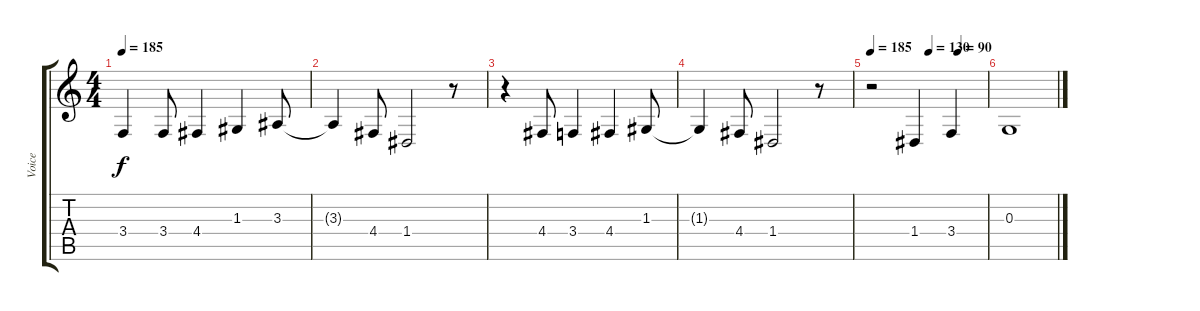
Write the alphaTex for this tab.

\track ("Voice" "Voice") {instrument cello}
\staff {score tabs}
\tuning (E4 B3 G3 D3 A2 E2) {hide}
\ts (4 4)
\tempo 185
\clef g2
\ks c
3.4{t}.4{dy f} 3.4.8 4.4.4 1.3.4 3.3.8 |
3.3{t}.4 4.4.8 1.4.2 r.8 |
r.4 4.4.8 3.4.4 4.4.4 1.3.8 |
1.3{t}.4 4.4.8 1.4.2 r.8 |
\tempo 185
\tempo (130 0.5)
\tempo (90 0.75)
r.2 1.4.4 3.4.4 |
0.3.1
